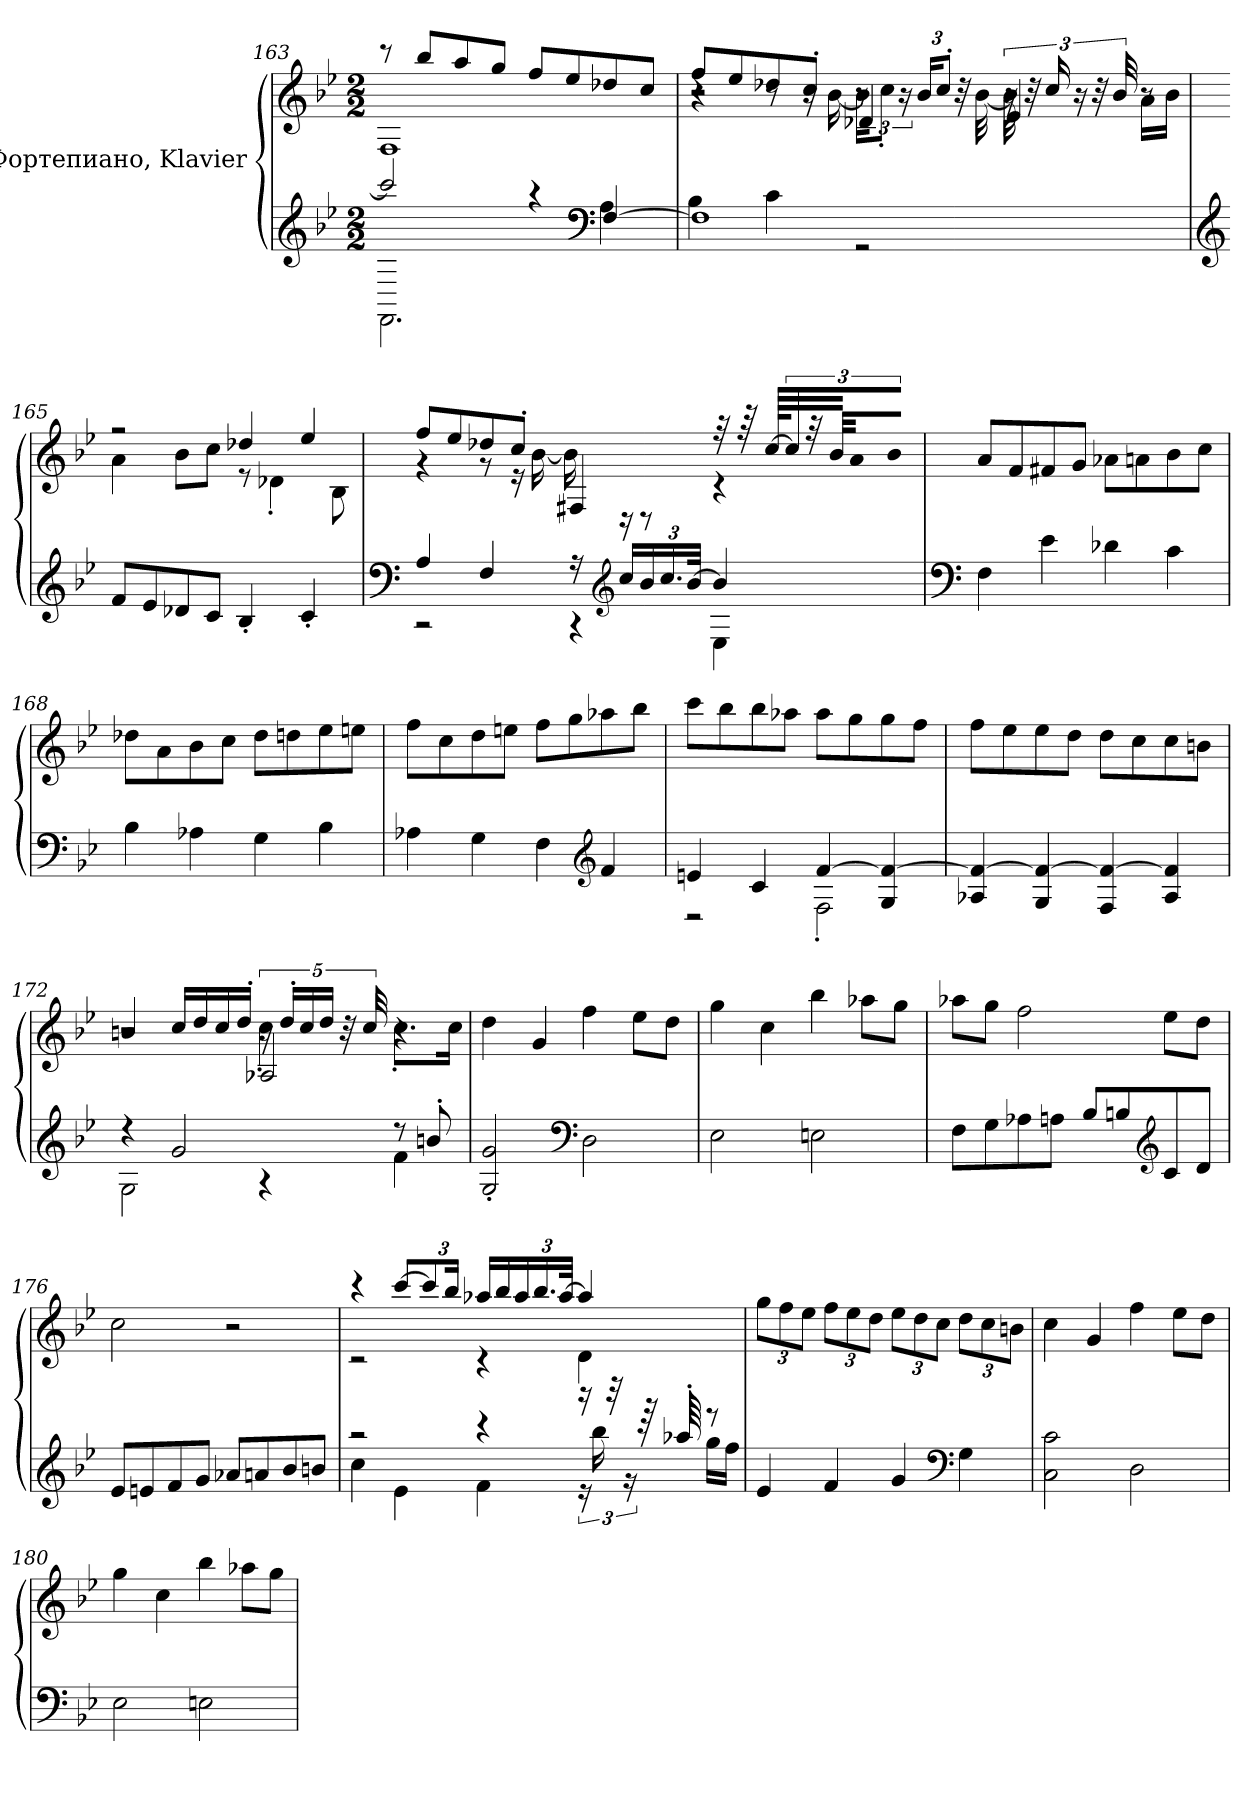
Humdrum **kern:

**kern	**kern
*part1	*part1
*staff2	*staff1
*I"Фортепиано, Klavier	*
*clefG2	*clefG2
*k[b-e-]	*k[b-e-]
*M2/2	*M2/2
=163	=163
*^	*^
2ccc/]	2.FF\	8r	1F
.	.	8bb-/L	.
.	.	8aa/	.
.	.	8gg/J	.
4r	.	8ff/L	.
.	.	8ee-/	.
*clefF4	*	*	*
[4F/	4A\	8dd-X/	.
.	.	8cc/J	.
!!LO:LB:g=z
=164	=164	=164	=164
*	*	*	*^
1F]	4B-\	8ff/L	4r	2r
.	.	8ee-/	.	.
.	4c\	8dd-X/	8r	.
.	.	8cc'/J	16r	.
.	.	.	[16b-\	.
.	2r	12r	16b-\KL]	4d-X/
.	.	.	8cc'\J	.
.	.	24r	.	.
.	.	24b-/KL	.	.
.	.	12cc'/J	.	.
.	.	.	32r	.
.	.	.	[32b-\	.
.	.	24r	32b-\]	4e-/
.	.	.	32r	.
.	.	24cc/	.	.
.	.	.	16r	.
.	.	48r	.	.
.	.	48b-/	.	.
.	.	8r	16a\LL	.
.	.	.	16b-\JJ	.
*v	*v	*	*	*
*	*v	*v	*v
=165	=165
*clefG2	*
*	*^
8f/L	2r	4a\
8e-/	.	.
8d-X/	.	8b-\L
8c/J	.	8cc\J
4B-'/	4dd-X/	8r
.	.	4d-X'\
4c'/	4ee-/	.
.	.	8B-\
!!LO:LB:g=z	!!
=166	=166	=166
*clefF4	*	*
*^	*	*
4A/	2r	8ff/L	4r
.	.	8ee-/	.
4F/	.	8dd-X/	8r
.	.	8cc'/J	16r
.	.	.	[16b-\
16r	4r	4F#X/	16b-\]
*clefG2	*	*	*
16cc/LL	.	.	16r
*Xbrackettup	*	*	*
24b-/	.	.	8r
24.cc/	.	.	.
[48b-/JJk	.	.	.
4b-/]	4E-\	32r	4r
.	.	64r	.
.	.	[64cc/KLLL	.
.	.	48cc/JJJ]	.
.	.	48r	.
.	.	48b-/KLL	.
.	.	16a/	.
.	.	16b-/JJ	.
*v	*v	*	*
*	*v	*v
=167	=167
*clefF4	*
4F\	8a/L
.	8f/
4e-\	8f#X/
.	8g/J
4d-X\	8a-X\L
.	8an\
4c\	8b-\
.	8cc\J
=168	=168
4B-\	8dd-X\L
.	8a\
4A-X\	8b-\
.	8cc\J
4G\	8dd-\L
.	8ddn\
4B-\	8ee-\
.	8een\J
!!LO:PB:g=z
=169	=169
4A-X\	8ff\L
.	8cc\
4G\	8dd\
.	8een\J
4F\	8ff\L
.	8gg\
*clefG2	*
4f/	8aa-X\
.	8bb-\J
=170	=170
*^	*
4en/	2r	8ccc\L
.	.	8bb-\
4c/	.	8bb-\
.	.	8aa-X\J
[4f/	2F'\	8aa-\L
.	.	8gg\
4G/ 4f/_	.	8gg\
.	.	8ff\J
*v	*v	*
=171	=171
4A-X/ 4f/_	8ff\L
.	8ee-\
4G/ 4f/_	8ee-\
.	8dd\J
4F/ 4f/_	8dd\L
.	8cc\
4A-/ 4f/]	8cc\
.	8bn\J
!!LO:LB:g=z
=172	=172
*^	*^
*	*	*	*^
4r	2G\	4bn/	2r	2r
2g/	.	16cc/LL	.	.
.	.	16dd/	.	.
.	.	16cc/	.	.
.	.	16dd'/JJ	.	.
.	4r	20r	4cc'\	2A-X/
.	.	20dd'/LL	.	.
.	.	20cc/	.	.
.	.	20dd/JJ	.	.
.	.	40r	.	.
.	.	40cc/	.	.
8r	4f\	4r	8.cc'\L	.
8bn'/	.	.	.	.
.	.	.	16cc\Jk	.
*v	*v	*	*	*
*	*v	*v	*v
=173	=173
2G/' 2g/'	4dd\
.	4g/
*clefF4	*
2D\	4ff\
.	8ee-\L
.	8dd\J
=174	=174
2E-\	4gg\
.	4cc\
2En\	4bb-\
.	8aa-X\L
.	8gg\J
=175	=175
8F\L	8aa-X\L
8G\	8gg\J
8A-X\	2ff\
8An\J	.
8B-/L	.
8Bn/	.
*clefG2	*
8c/	8ee-\L
8d/J	8dd\J
!!LO:LB:g=z
=176	=176
8e-/L	2cc\
8en/	.
8f/	.
8g/J	.
8a-X/L	2r
8an/	.
8b-/	.
8bn/J	.
=177	=177
*^	*^
2r	4cc\	4r	2r
.	4e-\	[8ccc/L	.
*	*	*Xbrackettup	*
.	.	12ccc/]	.
.	.	24bb-/Jk	.
4r	4f\	16aa-X/LL	4r
.	.	16bb-/	.
.	.	24aa-/	.
.	.	24.bb-/	.
.	.	[48aa-/JJk	.
*	*brackettup	*	*
16r	24r	4aa-/]	4d\
.	24bb-\	.	.
32r	.	.	.
.	24r	.	.
64r	.	.	.
64aa-X'/	.	.	.
8r	16gg\LL	.	.
.	16ff\JJ	.	.
*v	*v	*	*
*	*v	*v
!!LO:LB:g=z
=178	=178
4e-/	12gg\L
.	12ff\
.	12ee-\J
4f/	12ff\L
.	12ee-\
.	12dd\J
4g/	12ee-\L
.	12dd\
.	12cc\J
*clefF4	*
4G\	12dd\L
.	12cc\
.	12bn\J
=179	=179
2C\ 2c\	4cc\
.	4g/
2D\	4ff\
.	8ee-\L
.	8dd\J
=180	=180
2E-\	4gg\
.	4cc\
2En\	4bb-\
.	8aa-X\L
.	8gg\J
=	=
*-	*-
